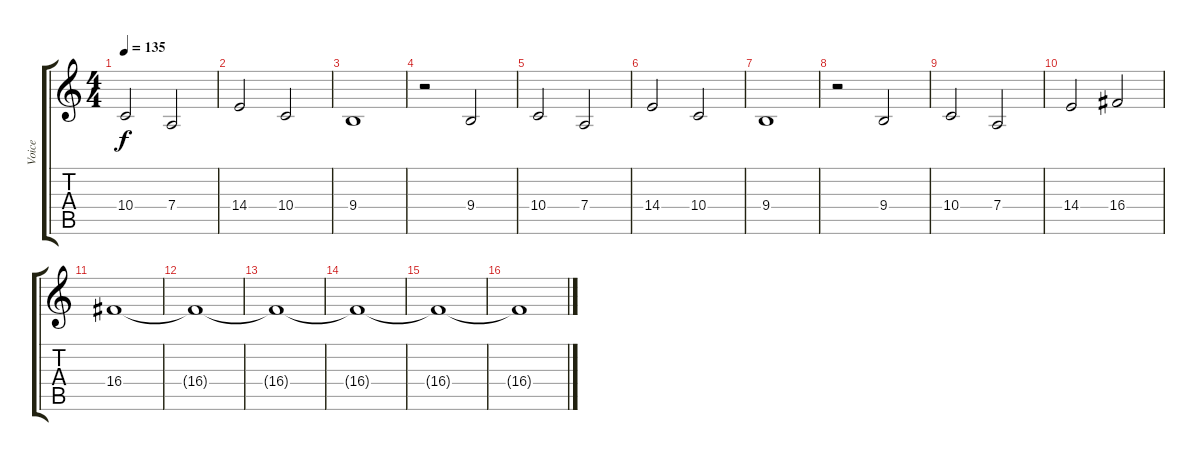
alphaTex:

\track ("Voice" "Voice") {instrument cello}
\staff {score tabs}
\tuning (E4 B3 G3 D3 A2 E2) {hide}
\ts (4 4)
\tempo 135
\clef g2
\ks c
10.4.2{dy f} 7.4.2 |
14.4.2 10.4.2 |
9.4.1 |
r.2 9.4.2 |
10.4.2 7.4.2 |
14.4.2 10.4.2 |
9.4.1 |
r.2 9.4.2 |
10.4.2 7.4.2 |
14.4.2 16.4.2 |
16.4.1 |
16.4{t}.1 |
16.4{t}.1 |
16.4{t}.1 |
16.4{t}.1 |
16.4{t}.1
